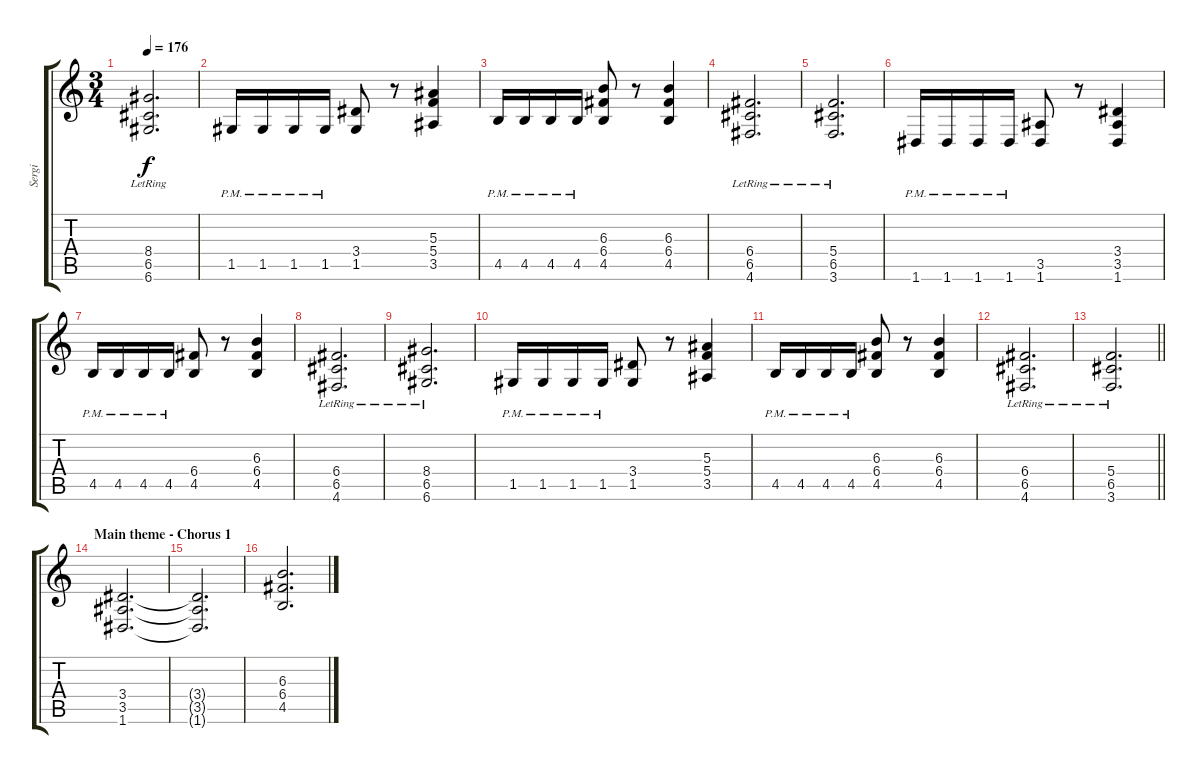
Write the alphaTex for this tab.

\track ("Sergi" "Sergi") {instrument distortionguitar}
\staff {score tabs}
\tuning (D4 A3 F3 C3 G2 D2) {hide}
\ts (3 4)
\tempo 176
\clef g2
\ks c
(8.4{lr} 6.5{lr} 6.6{lr}).2{d dy f} |
1.5{pm}.16 1.5{pm}.16 1.5{pm}.16 1.5{pm}.16 (3.4 1.5).8 r.8 (5.3 5.4 3.5).4 |
4.5{pm}.16 4.5{pm}.16 4.5{pm}.16 4.5{pm}.16 (6.3 6.4 4.5).8 r.8 (6.3 6.4 4.5).4 |
(6.4{lr} 6.5{lr} 4.6{lr}).2{d} |
(5.4{lr} 6.5{lr} 3.6{lr}).2{d} |
1.6{pm}.16 1.6{pm}.16 1.6{pm}.16 1.6{pm}.16 (3.5 1.6).8 r.8 (3.4 3.5 1.6).4 |
4.5{pm}.16 4.5{pm}.16 4.5{pm}.16 4.5{pm}.16 (6.4 4.5).8 r.8 (6.3 6.4 4.5).4 |
(6.4{lr} 6.5{lr} 4.6{lr}).2{d} |
(8.4{lr} 6.5{lr} 6.6{lr}).2{d} |
1.5{pm}.16 1.5{pm}.16 1.5{pm}.16 1.5{pm}.16 (3.4 1.5).8 r.8 (5.3 5.4 3.5).4 |
4.5{pm}.16 4.5{pm}.16 4.5{pm}.16 4.5{pm}.16 (6.3 6.4 4.5).8 r.8 (6.3 6.4 4.5).4 |
(6.4{lr} 6.5{lr} 4.6{lr}).2{d} |
\barLineRight lightlight
(5.4{lr} 6.5{lr} 3.6{lr}).2{d} |
\section ("" "Main theme - Chorus 1")
(3.4 3.5 1.6).2{d} |
(3.4{t} 3.5{t} 1.6{t}).2{d} |
(6.3 6.4 4.5).2{d}
